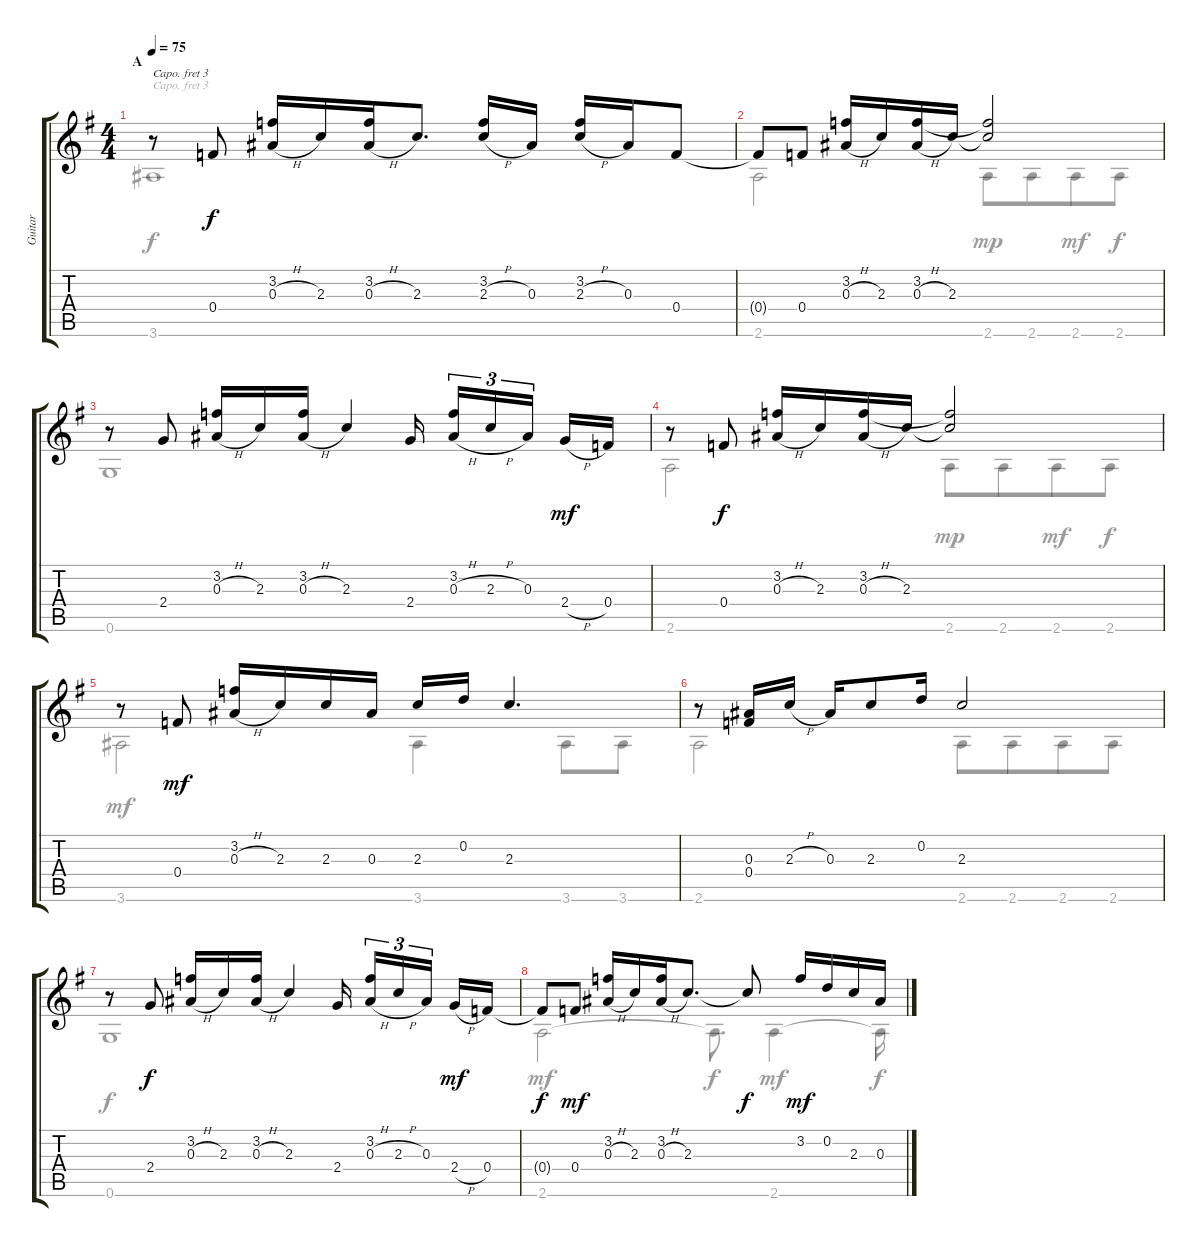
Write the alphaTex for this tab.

\track ("Guitar" "Guitar") {instrument acousticguitarsteel}
\staff {score tabs}
\capo 3
\tuning (E4 B3 G3 D3 A2 E2) {hide}
\voice
\ts (4 4)
\section ("" "A")
\tempo 75
\clef g2
\ks g
r.8{dy f instrument acousticguitarsteel} 0.4.8 (3.2 0.3{h}).16 2.3.16 (3.2 0.3{h}).16 2.3.8{d} (3.2 2.3{h}).16 0.3.16 (3.2 2.3{h}).16 0.3.16 0.4.8 |
0.4{t}.8 0.4.8 (3.2 0.3{h}).16 2.3.16 (3.2 0.3{h}).16 2.3.16 (3.2{t} 2.3{t}).2 |
r.8 2.4.8 (3.2 0.3{h}).16 2.3.16 (3.2 0.3{h}).16 2.3.4 2.4.16 (3.2 0.3{h}).16{tu (3 2)} 2.3{h}.16{tu (3 2)} 0.3.16{tu (3 2) beam splitsecondary} 2.4{h}.16{dy mf} 0.4.16 |
r.8 0.4.8{dy f} (3.2 0.3{h}).16 2.3.16 (3.2 0.3{h}).16 2.3.16 (3.2{t} 2.3{t}).2 |
r.8 0.4.8{dy mf} (3.2 0.3{h}).16 2.3.16 2.3.16 0.3.16 2.3.16 0.2.16 2.3.4{d} |
r.8 (0.3 0.4).16 2.3{h}.16 0.3.16 2.3.8 0.2.16 2.3.2 |
r.8 2.4.8{dy f} (3.2 0.3{h}).16 2.3.16 (3.2 0.3{h}).16 2.3.4 2.4.16 (3.2 0.3{h}).16{tu (3 2)} 2.3{h}.16{tu (3 2)} 0.3.16{tu (3 2) beam splitsecondary} 2.4{h}.16{dy mf} 0.4.16 |
0.4{t}.8{dy f} 0.4.8{dy mf} (3.2 0.3{h}).16 2.3.16 (3.2 0.3{h}).16 2.3.8{d} 2.3{t}.8{dy f} 3.2.16{dy mf} 0.2.16 2.3.16 0.3.16
\voice
\clef g2
\ottava regular
\simile none
\ks g
3.6.1{dy f} |
2.6.2 2.6.8{dy mp} 2.6.8{beam merge} 2.6.8{dy mf} 2.6.8{dy f} |
0.6.1 |
2.6.2 2.6.8{dy mp} 2.6.8{beam merge} 2.6.8{dy mf} 2.6.8{dy f} |
3.6.2{dy mf} 3.6.4 3.6.8 3.6.8 |
2.6.2 2.6.8 2.6.8{beam merge} 2.6.8 2.6.8 |
0.6.1{dy f} |
2.6.2{dy mf} 2.6{t}.8{d dy f} 2.6.4{dy mf} 2.6{t}.16{dy f}
